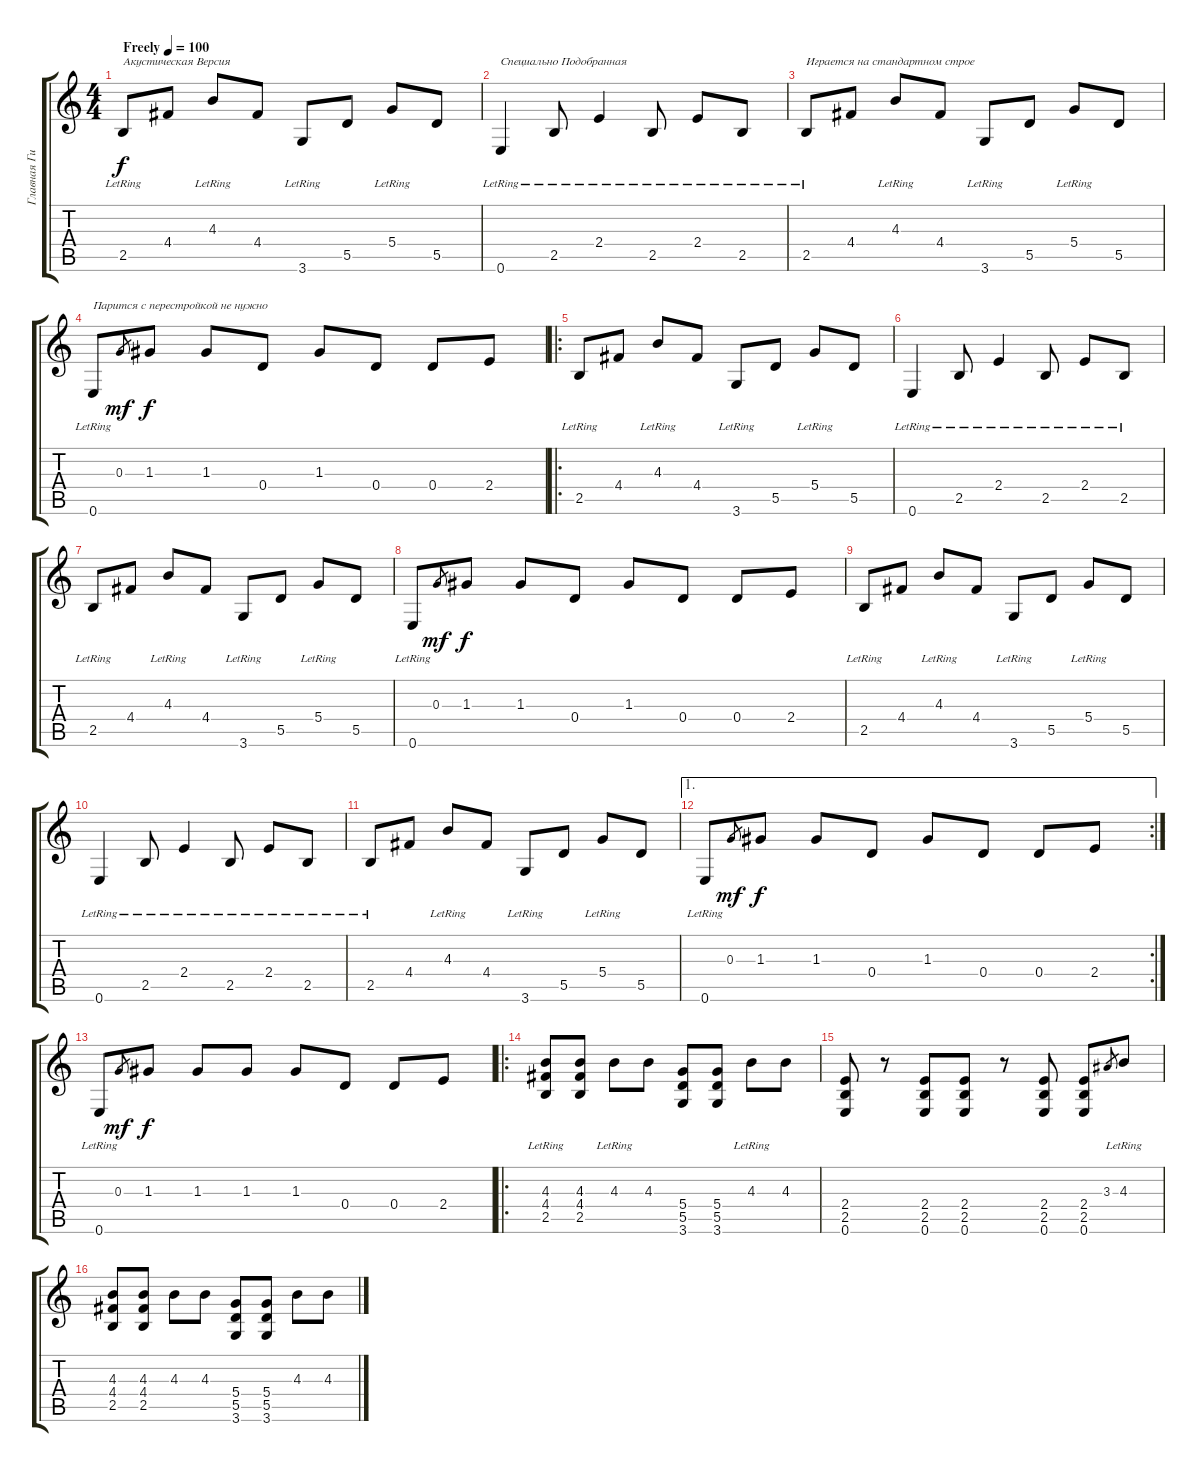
\track ("Главная Гитара" "Главная Ги") {instrument acousticguitarsteel}
\staff {score tabs}
\tuning (E4 B3 G3 D3 A2 E2) {hide}
\ts (4 4)
\tempo (100 "Freely")
\clef g2
\ks c
2.5{lr}.8{txt "Акустическая Версия" dy f instrument acousticguitarsteel} 4.4.8 4.3{lr}.8 4.4.8 3.6{lr}.8 5.5.8 5.4{lr}.8 5.5.8 |
0.6{lr}.4{txt "Специально Подобранная"} 2.5{lr}.8 2.4{lr}.4 2.5{lr}.8 2.4{lr}.8 2.5{lr}.8 |
2.5{lr}.8{txt "Играется на стандартном строе"} 4.4.8 4.3{lr}.8 4.4.8 3.6{lr}.8 5.5.8 5.4{lr}.8 5.5.8 |
0.6{lr}.8{txt "Парится с перестройкой не нужно"} 0.3.8{gr dy mf} 1.3.8{dy f} 1.3.8 0.4.8 1.3.8 0.4.8 0.4.8 2.4.8 |
\ro
2.5{lr}.8 4.4.8 4.3{lr}.8 4.4.8 3.6{lr}.8 5.5.8 5.4{lr}.8 5.5.8 |
0.6{lr}.4 2.5{lr}.8 2.4{lr}.4 2.5{lr}.8 2.4{lr}.8 2.5{lr}.8 |
2.5{lr}.8 4.4.8 4.3{lr}.8 4.4.8 3.6{lr}.8 5.5.8 5.4{lr}.8 5.5.8 |
0.6{lr}.8 0.3.8{gr dy mf} 1.3.8{dy f} 1.3.8 0.4.8 1.3.8 0.4.8 0.4.8 2.4.8 |
2.5{lr}.8 4.4.8 4.3{lr}.8 4.4.8 3.6{lr}.8 5.5.8 5.4{lr}.8 5.5.8 |
0.6{lr}.4 2.5{lr}.8 2.4{lr}.4 2.5{lr}.8 2.4{lr}.8 2.5{lr}.8 |
2.5{lr}.8 4.4.8 4.3{lr}.8 4.4.8 3.6{lr}.8 5.5.8 5.4{lr}.8 5.5.8 |
\ae 1
\rc 2
0.6{lr}.8 0.3.8{gr dy mf} 1.3.8{dy f} 1.3.8 0.4.8 1.3.8 0.4.8 0.4.8 2.4.8 |
0.6{lr}.8 0.3.8{gr dy mf} 1.3.8{dy f} 1.3.8 1.3.8 1.3.8 0.4.8 0.4.8 2.4.8 |
\ro
(4.3{lr} 4.4{lr} 2.5{lr}).8 (4.3 4.4 2.5).8 4.3{lr}.8 4.3.8 (5.4 5.5 3.6).8 (5.4 5.5 3.6).8 4.3{lr}.8 4.3.8 |
(2.4 2.5 0.6).8 r.8 (2.4 2.5 0.6).8 (2.4 2.5 0.6).8 r.8 (2.4 2.5 0.6).8 (2.4 2.5 0.6).8 3.3.8{gr} 4.3{lr}.8 |
(4.3 4.4 2.5).8 (4.3 4.4 2.5).8 4.3.8 4.3.8 (5.4 5.5 3.6).8 (5.4 5.5 3.6).8 4.3.8 4.3.8
